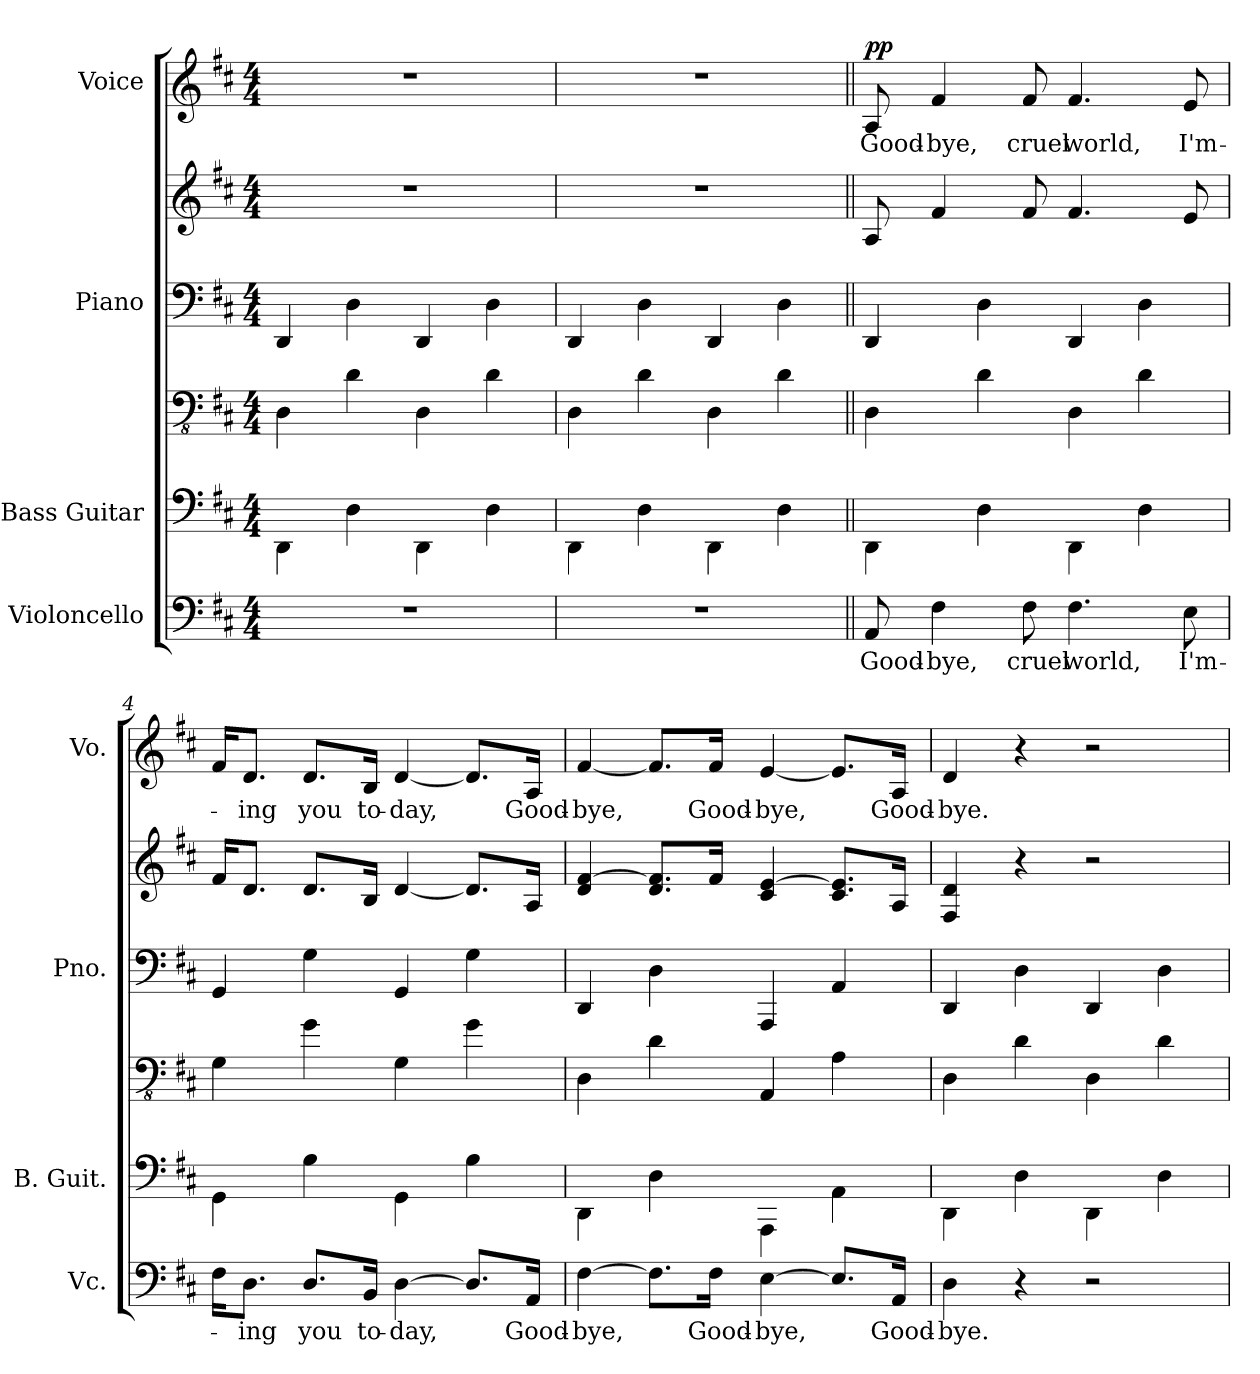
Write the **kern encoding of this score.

**kern	**text	**kern	**kern	**kern	**kern	**kern	**text	**dynam
*part4	*part4	*part3	*part3	*part2	*part2	*part1	*part1	*part1
*staff6	*staff6	*staff5	*staff4	*staff3	*staff2	*staff1	*staff1	*staff1
*I"Violoncello	*	*I"Bass Guitar	*	*I"Piano	*	*I"Voice	*	*
*I'Vc.	*	*I'B. Guit.	*	*I'Pno.	*	*I'Vo.	*	*
*	*	*stria4	*	*	*	*	*	*
*clefF4	*	*	*clefFv4	*clefF4	*clefG2	*clefG2	*	*
*k[f#c#]	*	*k[f#c#]	*k[f#c#]	*k[f#c#]	*k[f#c#]	*k[f#c#]	*	*
*M4/4	*	*M4/4	*M4/4	*M4/4	*M4/4	*M4/4	*	*
*MM60	*	*MM60	*MM60	*MM60	*MM60	*MM60	*	*
=1	=1	=1	=1	=1	=1	=1	=1	=1
1r	.	4DD\	4DD\	4DD/	1r	1r	.	.
.	.	4D\	4D\	4D\	.	.	.	.
.	.	4DD\	4DD\	4DD/	.	.	.	.
.	.	4D\	4D\	4D\	.	.	.	.
=2	=2	=2	=2	=2	=2	=2	=2	=2
1r	.	4DD\	4DD\	4DD/	1r	1r	.	.
.	.	4D\	4D\	4D\	.	.	.	.
.	.	4DD\	4DD\	4DD/	.	.	.	.
.	.	4D\	4D\	4D\	.	.	.	.
=3||	=3||	=3||	=3||	=3||	=3||	=3||	=3||	=3||
!	!	!	!	!	!	!	!	!LO:DY:b
8AA/	Good-	4DD\	4DD\	4DD/	8A/	8A/	Good-	pp
4F#\	-bye,	.	.	.	4f#/	4f#/	-bye,	.
.	.	4D\	4D\	4D\	.	.	.	.
8F#\	cruel	.	.	.	8f#/	8f#/	cruel	.
4.F#\	world,	4DD\	4DD\	4DD/	4.f#/	4.f#/	world,	.
.	.	4D\	4D\	4D\	.	.	.	.
8E\	I'm-	.	.	.	8e/	8e/	I'm-	.
!!LO:LB:g=z
=4	=4	=4	=4	=4	=4	=4	=4	=4
16F#\KL	.	4GG\	4GG\	4GG/	16f#/KL	16f#/KL	.	.
8.D\J	-ing	.	.	.	8.d/J	8.d/J	-ing	.
8.D/L	you	4G\	4G\	4G\	8.d/L	8.d/L	you	.
16BB/Jk	to-	.	.	.	16B/Jk	16B/Jk	to-	.
[4D\	-day,	4GG\	4GG\	4GG/	[4d/	[4d/	-day,	.
8.D/L]	.	4G\	4G\	4G\	8.d/L]	8.d/L]	.	.
16AA/Jk	Good-	.	.	.	16A/Jk	16A/Jk	Good-	.
=5	=5	=5	=5	=5	=5	=5	=5	=5
[4F#\	-bye,	4DD\	4DD\	4DD/	4d/ [4f#/	[4f#/	-bye,	.
8.F#\L]	.	4D\	4D\	4D\	8.d/ 8.f#/]L	8.f#/L]	.	.
16F#\Jk	Good-	.	.	.	16f#/Jk	16f#/Jk	Good-	.
[4E\	-bye,	4AAA\	4AAA/	4AAA/	4c#/ [4e/	[4e/	-bye,	.
8.E/L]	.	4AA\	4AA\	4AA/	8.c#/ 8.e/]L	8.e/L]	.	.
16AA/Jk	Good-	.	.	.	16A/Jk	16A/Jk	Good-	.
=6	=6	=6	=6	=6	=6	=6	=6	=6
4D\	-bye.	4DD\	4DD\	4DD/	4F#/ 4d/	4d/	-bye.	.
4r	.	4D\	4D\	4D\	4r	4r	.	.
2r	.	4DD\	4DD\	4DD/	2r	2r	.	.
.	.	4D\	4D\	4D\	.	.	.	.
=	=	=	=	=	=	=	=	=
*-	*-	*-	*-	*-	*-	*-	*-	*-
